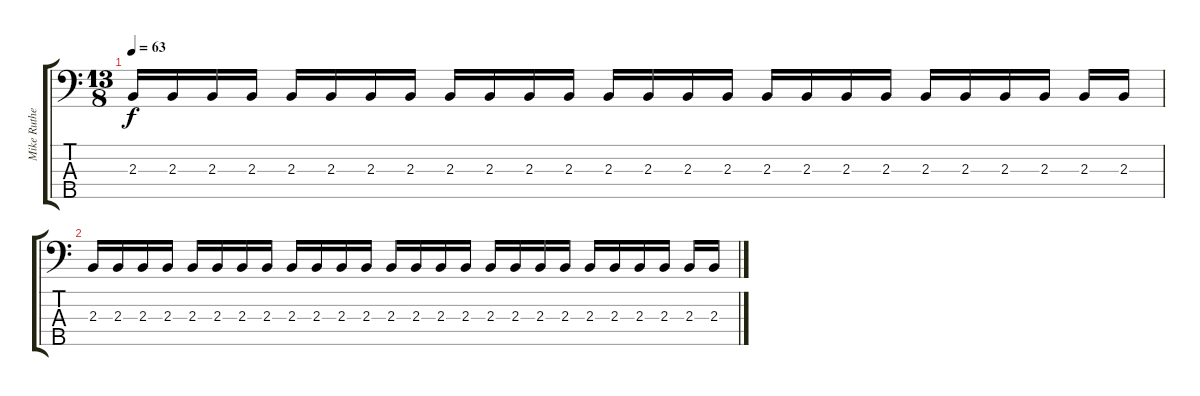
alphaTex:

\track ("Mike Rutherford (Taurus Pedals)" "Mike Ruthe") {instrument synthbass1}
\staff {score tabs}
\tuning (G2 D2 A1 E1 B0) {hide}
\ts (13 8)
\tempo 63
\clef f4
\ks c
2.3.16{dy f} 2.3.16 2.3.16 2.3.16 2.3.16 2.3.16 2.3.16 2.3.16 2.3.16 2.3.16 2.3.16 2.3.16 2.3.16 2.3.16 2.3.16 2.3.16 2.3.16 2.3.16 2.3.16 2.3.16 2.3.16 2.3.16 2.3.16 2.3.16 2.3.16 2.3.16 |
2.3.16 2.3.16 2.3.16 2.3.16 2.3.16 2.3.16 2.3.16 2.3.16 2.3.16 2.3.16 2.3.16 2.3.16 2.3.16 2.3.16 2.3.16 2.3.16 2.3.16 2.3.16 2.3.16 2.3.16 2.3.16 2.3.16 2.3.16 2.3.16 2.3.16 2.3.16
